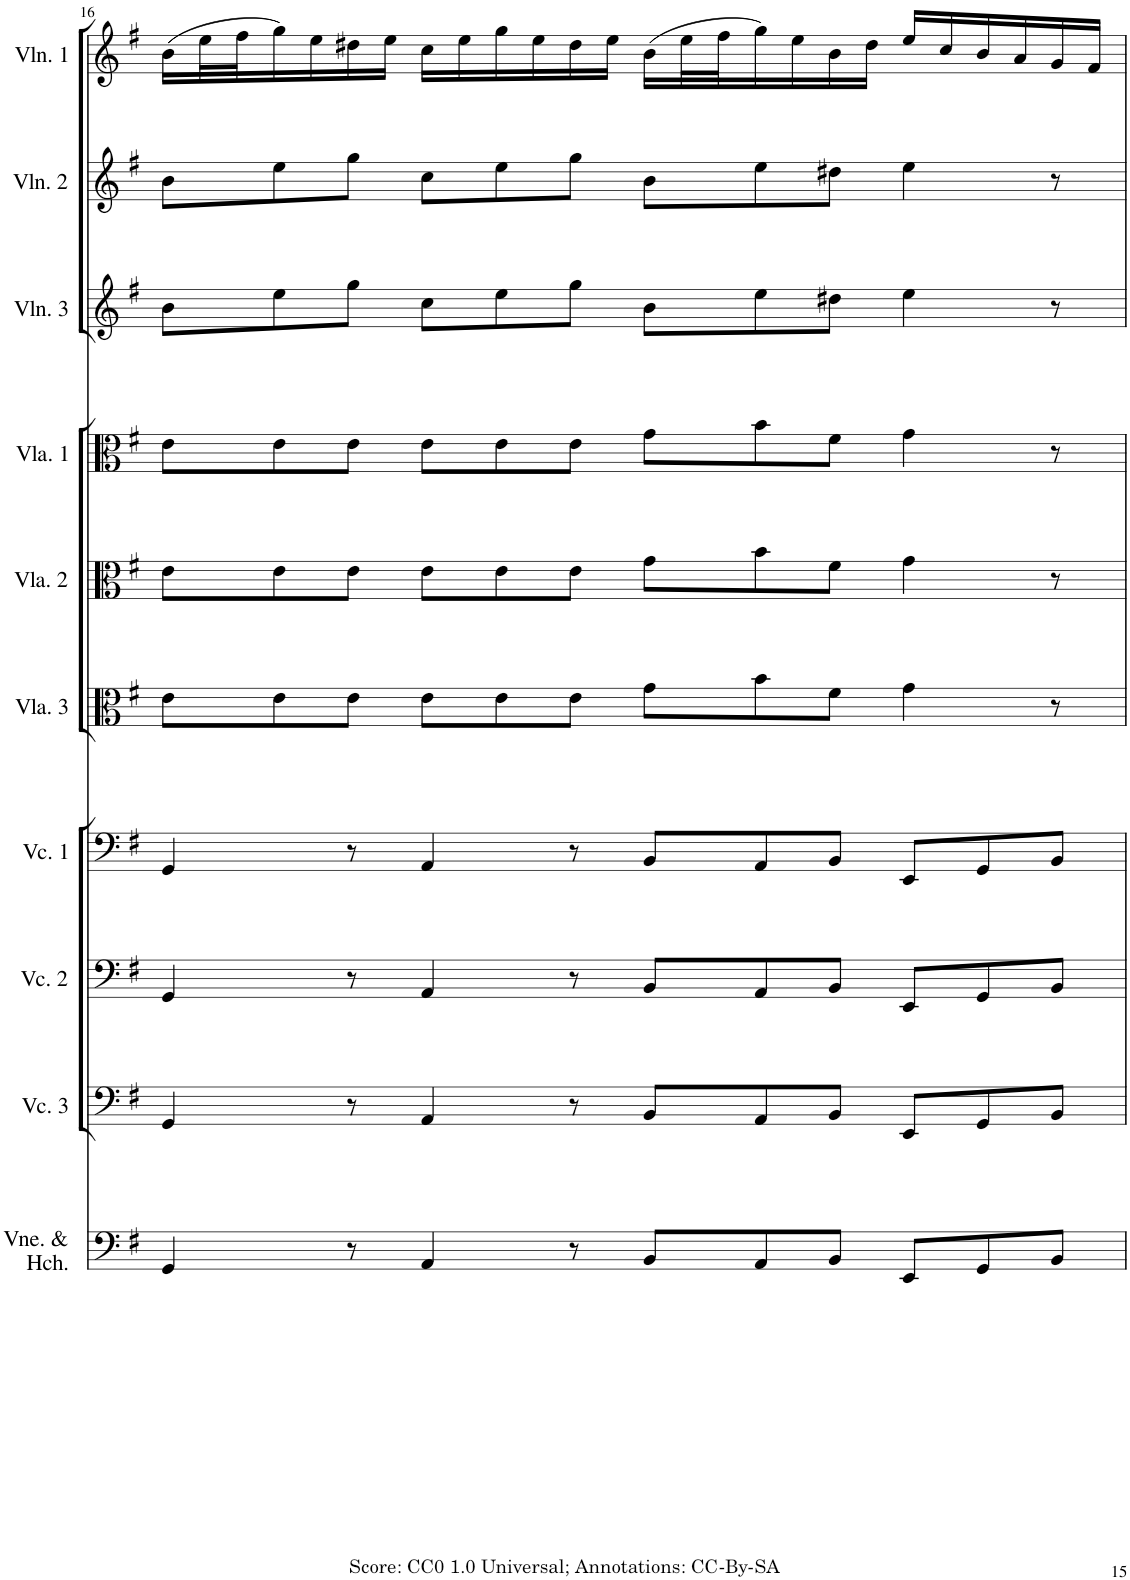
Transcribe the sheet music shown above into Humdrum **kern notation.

**kern	**kern	**kern	**kern	**kern	**kern	**kern	**kern	**kern	**kern
*part10	*part9	*part8	*part7	*part6	*part5	*part4	*part3	*part2	*part1
*staff10	*staff9	*staff8	*staff7	*staff6	*staff5	*staff4	*staff3	*staff2	*staff1
*I"Violone &amp; Harpsichord	*I"Violoncello 3	*I"Violoncello 2	*I"Violoncello 1	*I"Viola 3	*I"Viola 2	*I"Viola 1	*I"Violin 3	*I"Violin 2	*I"Violin 1
*I'Vne. &amp; Hch.	*I'Vc. 3	*I'Vc. 2	*I'Vc. 1	*I'Vla. 3	*I'Vla. 2	*I'Vla. 1	*I'Vln. 3	*I'Vln. 2	*I'Vln. 1
!!LO:PB:g=z
*clefF4	*clefF4	*clefF4	*clefF4	*clefC3	*clefC3	*clefC3	*clefG2	*clefG2	*clefG2
*k[f#]	*k[f#]	*k[f#]	*k[f#]	*k[f#]	*k[f#]	*k[f#]	*k[f#]	*k[f#]	*k[f#]
*M12/8	*M12/8	*M12/8	*M12/8	*M12/8	*M12/8	*M12/8	*M12/8	*M12/8	*M12/8
=16	=16	=16	=16	=16	=16	=16	=16	=16	=16
4GG/	4GG/	4GG/	4GG/	8e\L	8e\L	8e\L	8b\L	8b\L	(16b\LL
.	.	.	.	.	.	.	.	.	32ee\L
.	.	.	.	.	.	.	.	.	32ff#\J
.	.	.	.	8e\	8e\	8e\	8ee\	8ee\	16gg\)
.	.	.	.	.	.	.	.	.	16ee\
8r	8r	8r	8r	8e\J	8e\J	8e\J	8gg\J	8gg\J	16dd#X\
.	.	.	.	.	.	.	.	.	16ee\JJ
4AA/	4AA/	4AA/	4AA/	8e\L	8e\L	8e\L	8cc\L	8cc\L	16cc\LL
.	.	.	.	.	.	.	.	.	16ee\
.	.	.	.	8e\	8e\	8e\	8ee\	8ee\	16gg\
.	.	.	.	.	.	.	.	.	16ee\
8r	8r	8r	8r	8e\J	8e\J	8e\J	8gg\J	8gg\J	16dd#\
.	.	.	.	.	.	.	.	.	16ee\JJ
8BB/L	8BB/L	8BB/L	8BB/L	8g\L	8g\L	8g\L	8b\L	8b\L	(16b\LL
.	.	.	.	.	.	.	.	.	32ee\L
.	.	.	.	.	.	.	.	.	32ff#\J
8AA/	8AA/	8AA/	8AA/	8b\	8b\	8b\	8ee\	8ee\	16gg\)
.	.	.	.	.	.	.	.	.	16ee\
8BB/J	8BB/J	8BB/J	8BB/J	8f#\J	8f#\J	8f#\J	8dd#X\J	8dd#X\J	16b\
.	.	.	.	.	.	.	.	.	16dd#\JJ
8EE/L	8EE/L	8EE/L	8EE/L	4g\	4g\	4g\	4ee\	4ee\	16ee/LL
.	.	.	.	.	.	.	.	.	16cc/
8GG/	8GG/	8GG/	8GG/	.	.	.	.	.	16b/
.	.	.	.	.	.	.	.	.	16a/
8BB/J	8BB/J	8BB/J	8BB/J	8r	8r	8r	8r	8r	16g/
.	.	.	.	.	.	.	.	.	16f#/JJ
=	=	=	=	=	=	=	=	=	=
*-	*-	*-	*-	*-	*-	*-	*-	*-	*-
